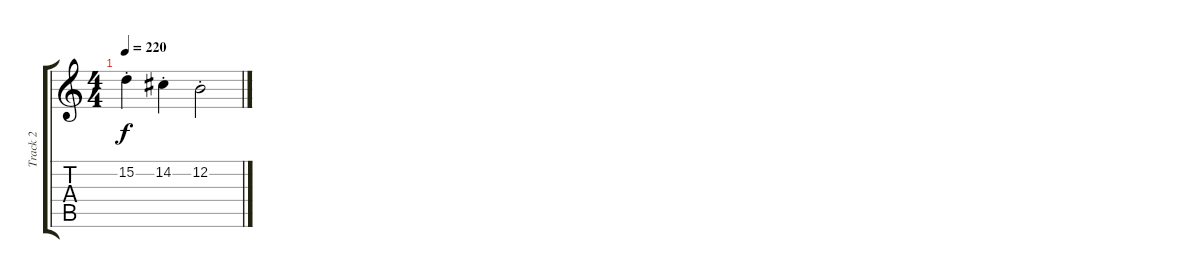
\track ("Track 2" "Track 2") {instrument recorder}
\staff {score tabs}
\tuning (E4 B3 G3 D3 A2 E2) {hide}
\ts (4 4)
\tempo 220
\clef g2
\ks c
15.2{st}.4{dy f} 14.2{st}.4 12.2{st}.2
